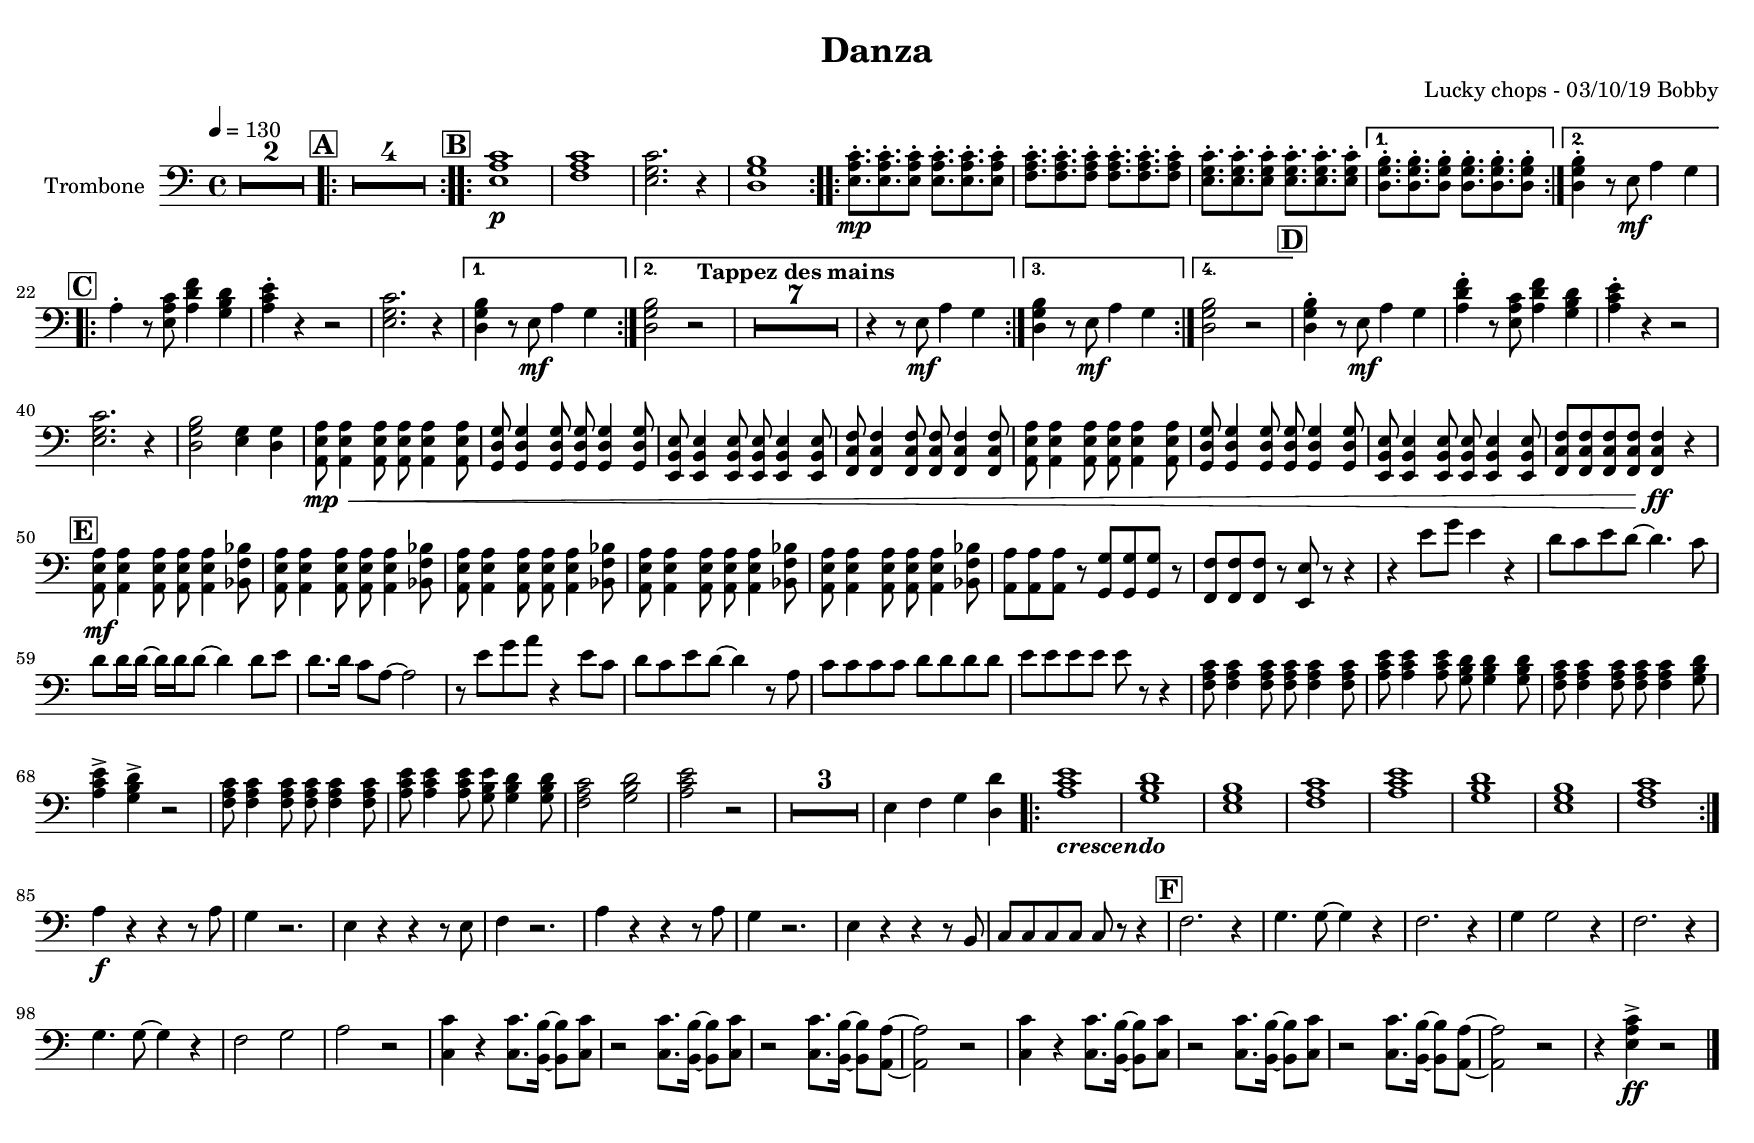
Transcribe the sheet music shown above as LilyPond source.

\include "lilypond-book-preamble.ly"
TromOne =
{
\tempo 4=130
R1*2
\mark \default %A

\repeat volta 2 {R1*4}
\mark \default %B

\repeat volta 2 {<e a c>\p | <f a c> | <e g c>2.  r4 | <d g b>1 | }
\repeat volta  2 {
 <e a c>8.-.\mp <e a c>8.-.  <e a c>8-.  <e a c>8.-. <e a c>8.-.  <e a c>8-.|
	\repeat unfold 2 {<f a c>8.-.    <f a c>8.-.  <f a c>8-.} |
	\repeat unfold 2 {<e g c>8.-.    <e g c>8.-.  <e g c>8-.} |
	}
\alternative{
	{\repeat unfold 2 {<d g b>8.-. <d g b>8.-.  <d g b>8-.}|}
	{<d g b>4-. r8   e\mf a4 g|}
}
\mark \default %c
\repeat volta 4 {a-.  r8   <e a c> <a d f>4 <g b d>| <a c e>-. r4 r2 | <e g c>2. r4 | }
\alternative{
	{<d g b>4 r8 e\mf a4 g  | }
	{<d g b>2 r2 			| R1*7^\markup { \bold {Tappez des mains} }  | r4 r8 e\mf a4 g  | }
	{<d g b>4 r8 e\mf a4 g  | }
	{<d g b>2 r2 			| }

}
\mark \default %d
 <d g b>4-. r8   e\mf a4 g|

<a d f>-.  r8   <e a c> <a d f>4 <g b d>| <a c e>-. r4 r2 | <e g c>2. r4 | <d g b>2 <e g>4 <d g>4|

<a' e a,>8\<\mp <a e a,>4 <a e a,>8 <a e a,>8 <a e a,>4 <a e a,>8 | 
<g d g,>8 <g d g,>4 <g d g,>8 <g d g,>8 <g d g,>4 <g d g,>8 | 
<e b e,>8 <e b e,>4 <e b e,>8 <e b e,>8 <e b e,>4 <e b e,>8 | 
<f c f,>8 <f c f,>4 <f c f,>8 <f c f,>8 <f c f,>4 <f c f,>8 | 

<a e a,>8 <a e a,>4 <a e a,>8 <a e a,>8 <a e a,>4 <a e a,>8 | 
<g d g,>8 <g d g,>4 <g d g,>8 <g d g,>8 <g d g,>4 <g d g,>8 | 
<e b e,>8 <e b e,>4 <e b e,>8 <e b e,>8 <e b e,>4 <e b e,>8 | 
\repeat unfold 4 {<f c f,>8} <f c f,>4\!\ff r4 | 

\mark \default

<a e a,>8\mf <a e a,>4 <a e a,>8 <a e a,>8 <a e a,>4 <bes f bes,>8
\repeat unfold  4 {<a e a,>8 <a e a,>4 <a e a,>8 <a e a,>8 <a e a,>4 <bes f bes,>8 }
<a a,> <a a,> <a a,> r <g g,> <g g,> <g g,> r8 | <f f,> <f f,> <f f,> r8 <e e,> r8 r4 | 

%theme Rocky
r4 e'8 g e4 r4 | d8 c e d8 ~ d4. c8 | d d16 d16~ d16 d16 d8~ d4 d8 e8 | 
d8. d16 c8 a8~ a2 | r8 e' g a r4 e8 c | d c e d~ d4 r8 a | c c c c d d d d | e e e e e r8 r4|

<f, a c>8 <f a c>4 <f a c>8 <f a c>8 <f a c>4 <f a c>8 | 
<a c e>8 <a c e>4 <a c e>8 <g b d>8 <g b d>4 <g b d>8 | 
<f a c>8 <f a c>4 <f a c>8 <f a c>8 <f a c>4 <g b d>8 | 
<a c e>4-> <g b d>4-> r2
<f a c>8 <f a c>4 <f a c>8 <f a c>8 <f a c>4 <f a c>8 | 
<a c e>8 <a c e>4 <a c e>8 <g b e>8 <g b d>4 <g b d>8 | 
<f a c>2 <g b d>2 |  <a c e>2 r2 |

R1*3 | e4 f g <d d'> |

\repeat volta 2 {<a' c e>1_\markup {\bold \italic crescendo} | <g b d> | <e g b> | <f a c> |
				 <a c e>1							   | <g b d> | <e g b> | <f a c> | }

a4\f r4 r4 r8 a8 | g4 r2. | e4 r4 r4 r8 e | f4 r2. | 
a4 r4 r4 r8 a8 | g4 r2. | e4 r4 r4 r8 b | c c c c c8 r8 r4 |

\mark \default
f2. r4 | g4. g8~ g4 r4 | f2. r4 | g4 g2 r4 | f2. r4 | g4. g8~ g4 r4 | f2 g | a r | 
<c c,>4 r4 <c c,>8. <b b,>16~  <b b,>8 <c c,> |
r2 <c c,>8. <b b,>16~  <b b,>8 <c c,> | r2 <c c,>8. <b b,>16~  <b b,>8 <a a,>~ |  <a a,>2 r | 
<c c,>4 r4 <c c,>8. <b b,>16~  <b b,>8 <c c,> |
r2 <c c,>8. <b b,>16~  <b b,>8 <c c,> | r2 <c c,>8. <b b,>16~  <b b,>8 <a a,>~ |  <a a,>2 r | r4 <e a c>->\ff r2 \bar "|."



}



% ****************************************************************
% Start cut-&-pastable-section
% ****************************************************************

#(set! paper-alist (cons '("my size" . (cons (* 29.7 cm) (* 21 cm))) paper-alist))


\paper {
  #(set-paper-size "my size")
  ragged-bottom = ##t
  % For 3 page layout:
  #(layout-set-staff-size 19)
  top-margin    =6
  bottom-margin =6
  left-margin   =6
  right-margin  =6
  
  %annotate-spacing = ##t
  %{ %}
  between-system-padding = 0
  ragged-last-bottom = ##f
}

\book 
{
\header {
  title = "Danza"
  composer = "Lucky chops - 03/10/19 Bobby"
}
  \score
  {
    \context StaffGroup {
      <<
        \new Staff
        {
          #(set-accidental-style 'modern)
          \set Staff.instrumentName = "Trombone"
          \set Staff.midiInstrument = #"trombone"
          \relative c { \compressFullBarRests \override MultiMeasureRest.expand-limit = #0
            \set Score.markFormatter = #format-mark-box-alphabet
            \clef "bass" \key c \major
          \TromOne}
        }
      >>
    }
    \layout { }
    \midi { \tempo 4=130}
  }
}

